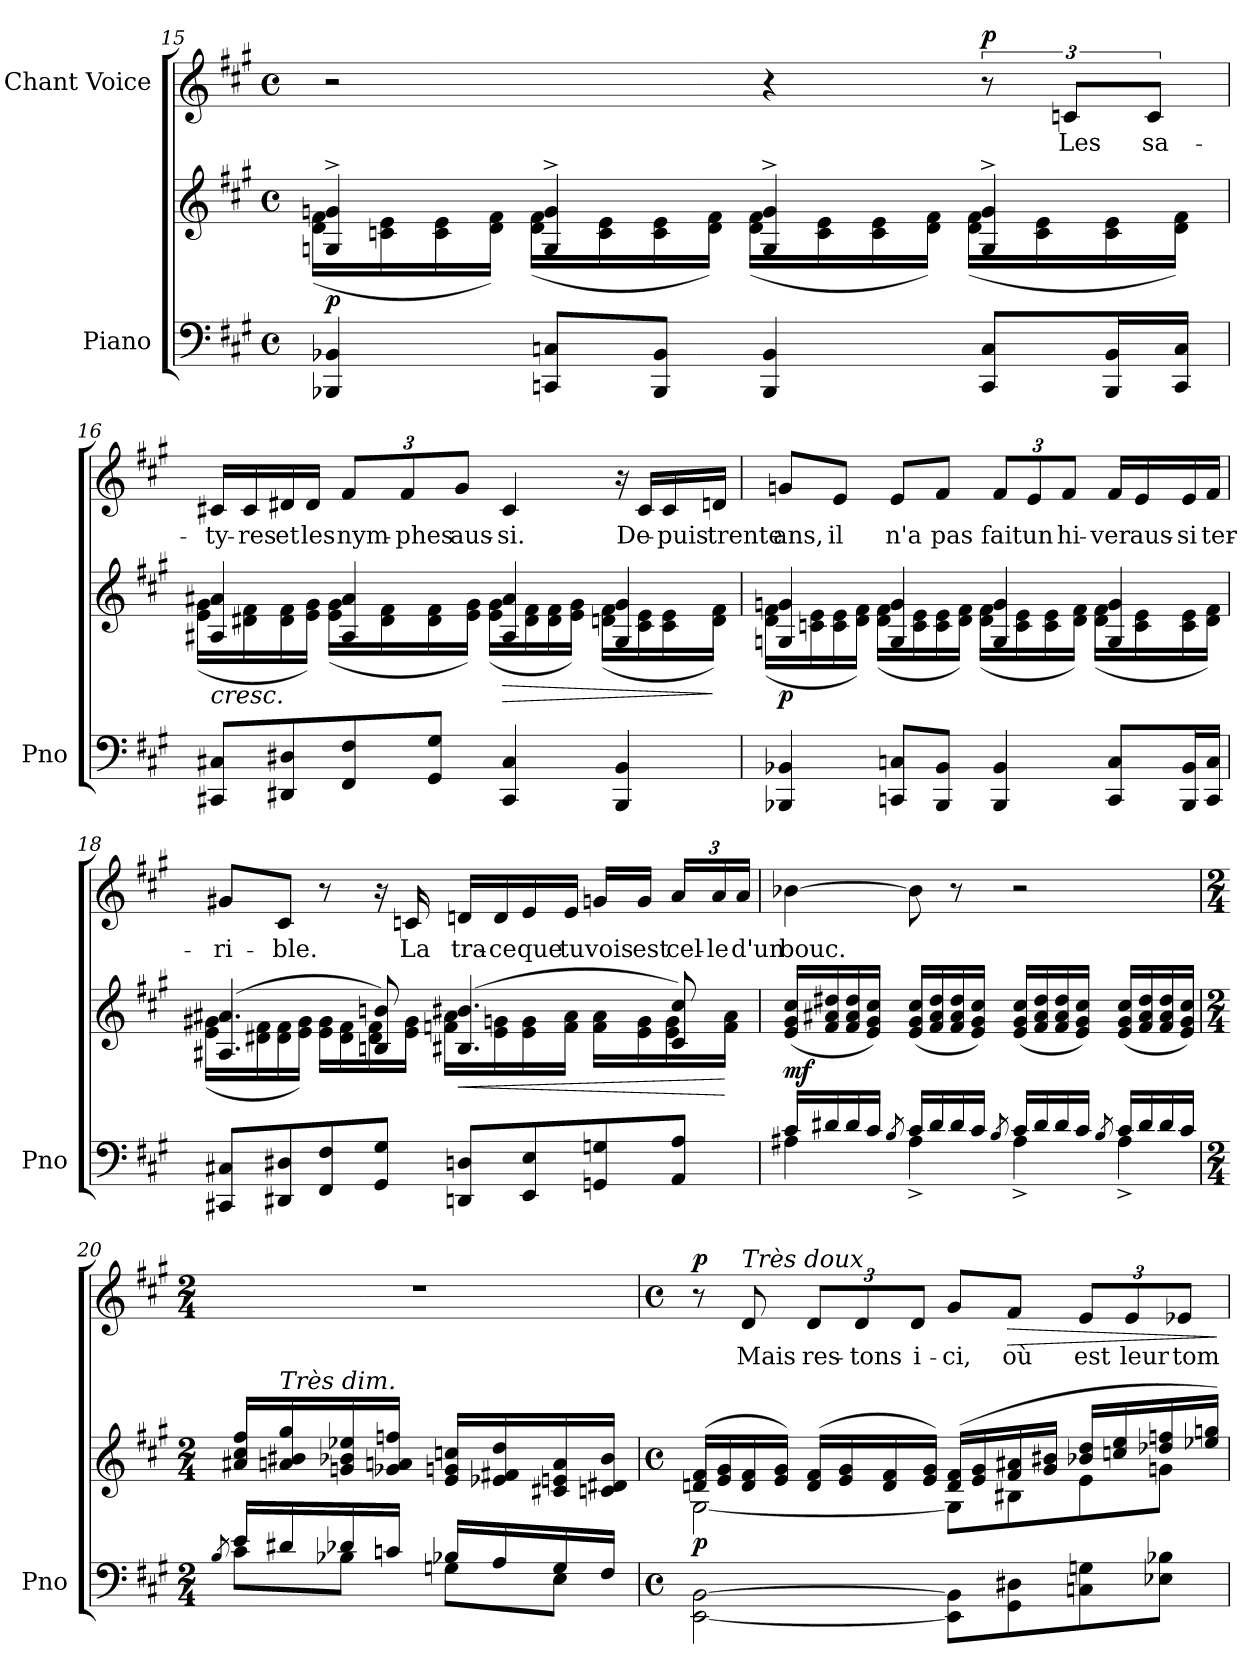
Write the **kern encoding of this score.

**kern	**kern	**dynam	**kern	**text	**dynam
*part2	*part2	*part2	*part1	*part1	*part1
*staff3	*staff2	*staff2/3	*staff1	*staff1	*staff1
*I"Piano	*	*	*I"Chant Voice	*	*
*I'Pno	*	*	*	*	*
!!LO:PB:g=z
*clefF4	*clefG2	*	*clefG2	*	*
*k[f#c#g#]	*k[f#c#g#]	*	*k[f#c#g#]	*	*
*M4/4	*M4/4	*	*M4/4	*	*
*met(c)	*met(c)	*	*met(c)	*	*
=15	=15	=15	=15	=15	=15
*	*^	*	*	*	*
!	!	!	!LO:DY:b	!	!	!
4BBB-X/ 4BB-X/	4Gn/^ 4gn/^	(>16d\ 16f#\LL	p	2r	.	.
.	.	16cn\ 16e\	.	.	.	.
.	.	16c\ 16e\	.	.	.	.
.	.	16d\ 16f#\JJ)	.	.	.	.
8CCn/ 8Cn/L	4G/^ 4g/^	(>16d\ 16f#\LL	.	.	.	.
.	.	16c\ 16e\	.	.	.	.
8BBB-/ 8BB-/J	.	16c\ 16e\	.	.	.	.
.	.	16d\ 16f#\JJ)	.	.	.	.
4BBB-/ 4BB-/	4G/^ 4g/^	(>16d\ 16f#\LL	.	4r	.	.
.	.	16c\ 16e\	.	.	.	.
.	.	16c\ 16e\	.	.	.	.
.	.	16d\ 16f#\JJ)	.	.	.	.
!	!	!	!	!	!	!LO:DY:a
8CC/ 8C/L	4G/^ 4g/^	(>16d\ 16f#\LL	.	12r	.	p
.	.	16c\ 16e\	.	.	.	.
!	!	!	!	!	!LO:LY:b	!
.	.	.	.	12cn/L	Les	.
16BBB-/ 16BB-/L	.	16c\ 16e\	.	.	.	.
!	!	!	!	!	!LO:LY:b	!
.	.	.	.	12c/J	sa-	.
16CC/ 16C/JJ	.	16d\ 16f#\JJ)	.	.	.	.
=16	=16	=16	=16	=16	=16	=16
!	!	!	!LO:HP:b	!	!LO:LY:b	!
8CC#X/ 8C#X/L	4A#X/ 4a#X/	(>16e\ 16g#\LL	<	16c#X/LL	-ty-	.
!	!	!	!	!	!LO:LY:b	!
.	.	16d#X\ 16f#\	.	16c#/	-res	.
!	!	!	!	!	!LO:LY:b	!
8DD#X/ 8D#X/	.	16d#\ 16f#\	.	16d#X/	et	.
!	!	!	!	!	!LO:LY:b	!
.	.	16e\ 16g#\JJ)	.	16d#/JJ	les	.
!	!	!	!	!	!LO:LY:b	!
8FF#/ 8F#/	4A#/ 4a#/	(>16e\ 16g#\LL	.	12f#/L	nym-	.
.	.	16d#\ 16f#\	.	.	.	.
!	!	!	!	!	!LO:LY:b	!
.	.	.	.	12f#/	-phes	.
8GG#/ 8G#/J	.	16d#\ 16f#\	.	.	.	.
!	!	!	!	!	!LO:LY:b	!
.	.	.	.	12g#/J	aus-	.
.	.	16e\ 16g#\JJ)	.	.	.	.
!	!	!	!LO:HP:b	!	!LO:LY:b	!
4CC#/ 4C#/	4A#/ 4a#/	(>16e\ 16g#\LL	>	4c#/	-si.	.
.	.	16d#\ 16f#\	.	.	.	.
.	.	16d#\ 16f#\	.	.	.	.
.	.	16e\ 16g#\JJ)	.	.	.	.
4BBB/ 4BB/	4G#/ 4g#/	(>16dn\ 16f#\LL	.	16r	.	.
!	!	!	!	!	!LO:LY:b	!
.	.	16c#\ 16e\	.	16c#/LL	De-	.
!	!	!	!	!	!LO:LY:b	!
.	.	16c#\ 16e\	.	16c#/	-puis	.
!	!	!	!	!	!LO:LY:b	!
.	.	16d\ 16f#\JJ)	]	16dn/JJ	trente	.
!!LO:LB:g=z
=17	=17	=17	=17	=17	=17	=17
!	!	!	!LO:DY:b	!	!LO:LY:b	!
4BBB-X/ 4BB-X/	4Gn/ 4gn/	(>16d\ 16f#\LL	p	8gn/L	ans,	.
.	.	16cn\ 16e\	.	.	.	.
!	!	!	!	!	!LO:LY:b	!
.	.	16c\ 16e\	.	8e/J	il	.
.	.	16d\ 16f#\JJ)	.	.	.	.
!	!	!	!	!	!LO:LY:b	!
8CCn/ 8Cn/L	4G/ 4g/	(>16d\ 16f#\LL	.	8e/L	n'a	.
.	.	16c\ 16e\	.	.	.	.
!	!	!	!	!	!LO:LY:b	!
8BBB-/ 8BB-/J	.	16c\ 16e\	.	8f#/J	pas	.
.	.	16d\ 16f#\JJ)	.	.	.	.
!	!	!	!	!	!LO:LY:b	!
4BBB-/ 4BB-/	4G/ 4g/	(>16d\ 16f#\LL	.	12f#/L	fait	.
.	.	16c\ 16e\	.	.	.	.
!	!	!	!	!	!LO:LY:b	!
.	.	.	.	12e/	un	.
.	.	16c\ 16e\	.	.	.	.
!	!	!	!	!	!LO:LY:b	!
.	.	.	.	12f#/J	hi-	.
.	.	16d\ 16f#\JJ)	.	.	.	.
!	!	!	!	!	!LO:LY:b	!
8CC/ 8C/L	4G/ 4g/	(>16d\ 16f#\LL	.	16f#/LL	-ver	.
!	!	!	!	!	!LO:LY:b	!
.	.	16c\ 16e\	.	16e/	aus-	.
!	!	!	!	!	!LO:LY:b	!
16BBB-/ 16BB-/L	.	16c\ 16e\	.	16e/	-si	.
!	!	!	!	!	!LO:LY:b	!
16CC/ 16C/JJ	.	16d\ 16f#\JJ)	.	16f#/JJ	ter-	.
=18	=18	=18	=18	=18	=18	=18
!	!	!	!	!	!LO:LY:b	!
8CC#X/ 8C#X/L	(>4.A#X/ 4.a#X/	(>16e\ 16g#X\LL	.	8g#X/L	-ri-	.
.	.	16d#X\ 16f#\	.	.	.	.
!	!	!	!	!	!LO:LY:b	!
8DD#X/ 8D#X/	.	16d#\ 16f#\	.	8c#/J	-ble.	.
.	.	16e\ 16g#\JJ)	.	.	.	.
8FF#/ 8F#/	.	16e\ 16g#\LL	.	8r	.	.
.	.	16d#\ 16f#\	.	.	.	.
8GG#/ 8G#/J	8Bn/ 8bn/)	16d#\ 16f#\	.	16r	.	.
!	!	!	!	!	!LO:LY:b	!
.	.	16e\ 16g#\JJ	[	16cn/	La	.
!	!	!	!LO:HP:b	!	!LO:LY:b	!
8DDn/ 8Dn/L	(>4.B#X/ 4.b#X/	16fn\ 16a#\LL	<	16dn/LL	tra-	.
!	!	!	!	!	!LO:LY:b	!
.	.	16e\ 16gn\	.	16d/	-ce	.
!	!	!	!	!	!LO:LY:b	!
8EE/ 8E/	.	16e\ 16g\	.	16e/	que	.
!	!	!	!	!	!LO:LY:b	!
.	.	16f\ 16a#\JJ	.	16e/JJ	tu	.
!	!	!	!	!	!LO:LY:b	!
8GGn/ 8Gn/	.	16f\ 16a#\LL	.	16gn/LL	vois	.
!	!	!	!	!	!LO:LY:b	!
.	.	16e\ 16g\	.	16g/JJ	est	.
*	*	*	*	*Xbrackettup	*	*
!	!	!	!	!	!LO:LY:b	!
8AA/ 8A/J	8c#/ 8cc#/)	16e\ 16g\	.	24a/LL	cel-	.
!	!	!	!	!	!LO:LY:b	!
.	.	.	.	24a/	-le	.
.	.	16f\ 16a#\JJ	[	.	.	.
!	!	!	!	!	!LO:LY:b	!
.	.	.	.	24a/JJ	d'un	.
*	*v	*v	*	*	*	*
!!LO:LB:g=z
=19	=19	=19	=19	=19	=19
*^	*	*	*	*	*
!	!	!	!LO:DY:b	!	!LO:LY:b	!
16c#/LL	4A#X\	(<16e/ 16g#/ 16cc#/LL	mf	[4b-X\	bouc.	.
16d#X/	.	16f#/ 16a#X/ 16dd#X/	.	.	.	.
16d#/	.	16f#/ 16a#/ 16dd#/	.	.	.	.
16c#/JJ	.	16e/ 16g#/ 16cc#/JJ)	.	.	.	.
.	8qB/	.	.	.	.	.
16c#/LL	4A#^\	(<16e/ 16g#/ 16cc#/LL	.	8b-\]	.	.
16d#/	.	16f#/ 16a#/ 16dd#/	.	.	.	.
16d#/	.	16f#/ 16a#/ 16dd#/	.	8r	.	.
16c#/JJ	.	16e/ 16g#/ 16cc#/JJ)	.	.	.	.
.	8qB/	.	.	.	.	.
16c#/LL	4A#^\	(<16e/ 16g#/ 16cc#/LL	.	2r	.	.
16d#/	.	16f#/ 16a#/ 16dd#/	.	.	.	.
16d#/	.	16f#/ 16a#/ 16dd#/	.	.	.	.
16c#/JJ	.	16e/ 16g#/ 16cc#/JJ)	.	.	.	.
.	8qB/	.	.	.	.	.
16c#/LL	4A#^\	(<16e/ 16g#/ 16cc#/LL	.	.	.	.
16d#/	.	16f#/ 16a#/ 16dd#/	.	.	.	.
16d#/	.	16f#/ 16a#/ 16dd#/	.	.	.	.
16c#/JJ	.	16e/ 16g#/ 16cc#/JJ)	.	.	.	.
=20	=20	=20	=20	=20	=20	=20
*M2/4	*	*M2/4	*	*M2/4	*	*
.	8qB/	.	.	.	.	.
16e/LL	8c#\L	16a#X/ 16cc#/ 16ff#/LL	.	2r	.	.
!	!	!LO:TX:a:i:t=Très dim.	!	!	!	!
16d#X/	.	16an/ 16b#X/ 16gg#/	.	.	.	.
16d-X/	8B-X\J	16gn/ 16b-X/ 16ee-X/	.	.	.	.
16cn/JJ	.	16g-X/ 16an/ 16ffn/JJ	.	.	.	.
16B-X/LL	8Gn\L	16e/ 16gn/ 16ccn/LL	.	.	.	.
16A/	.	16e-X/ 16f#X/ 16dd/	.	.	.	.
16G/	8E\J	16c#X/ 16en/ 16a/	.	.	.	.
16F#/JJ	.	16cn/ 16d#X/ 16b-/JJ	.	.	.	.
*v	*v	*	*	*	*	*
=21	=21	=21	=21	=21	=21
*M4/4	*M4/4	*	*M4/4	*	*
*met(c)	*met(c)	*	*met(c)	*	*
*	*^	*	*	*	*
!	!	!	!LO:DY:b	!	!	!LO:DY:a
[2EE\ [2BB\	(>16dn/ 16f#/LL	[2G#\	p	8r	.	p
.	16e/ 16g#/	.	.	.	.	.
!	!	!	!	!LO:TX:a:i:t=Très doux	!	!
!	!	!	!	!	!LO:LY:b	!
.	16d/ 16f#/	.	.	8d/	Mais	.
.	16e/ 16g#/JJ)	.	.	.	.	.
!	!	!	!	!	!LO:LY:b	!
.	(>16d/ 16f#/LL	.	.	12d/L	res-	.
.	16e/ 16g#/	.	.	.	.	.
!	!	!	!	!	!LO:LY:b	!
.	.	.	.	12d/	-tons	.
.	16d/ 16f#/	.	.	.	.	.
!	!	!	!	!	!LO:LY:b	!
.	.	.	.	12d/J	i-	.
.	16e/ 16g#/JJ)	.	.	.	.	.
!	!	!	!	!	!LO:LY:b	!
8EE\] 8BB\]L	(>16d/ 16f#/LL	8G#\L]	.	8g#/L	-ci,	.
.	16e/ 16g#/	.	.	.	.	.
!	!	!	!	!	!LO:LY:b	!LO:HP:b
8GG#\ 8D#X\	16f#/ 16a#X/	8B#X\	.	8f#/J	où	>
.	16g#/ 16b#X/JJ	.	.	.	.	.
!	!	!	!	!	!LO:LY:b	!
8Cn\ 8Gn\	16b-X/ 16dd/LL	8e\	.	12e/L	est	.
.	16ccn/ 16ee/	.	.	.	.	.
!	!	!	!	!	!LO:LY:b	!
.	.	.	.	12e/	leur	.
8E-X\ 8B-X\J	16dd-X/ 16ffn/	8gn\J	.	.	.	.
!	!	!	!	!	!LO:LY:b	!
.	.	.	.	12e-X/J	tom-	.
.	16ee-X/ 16ggn/JJ)	.	.	.	.	.
*	*v	*v	*	*	*	*
.	.	.	.	.	]
=	=	=	=	=	=
*-	*-	*-	*-	*-	*-
